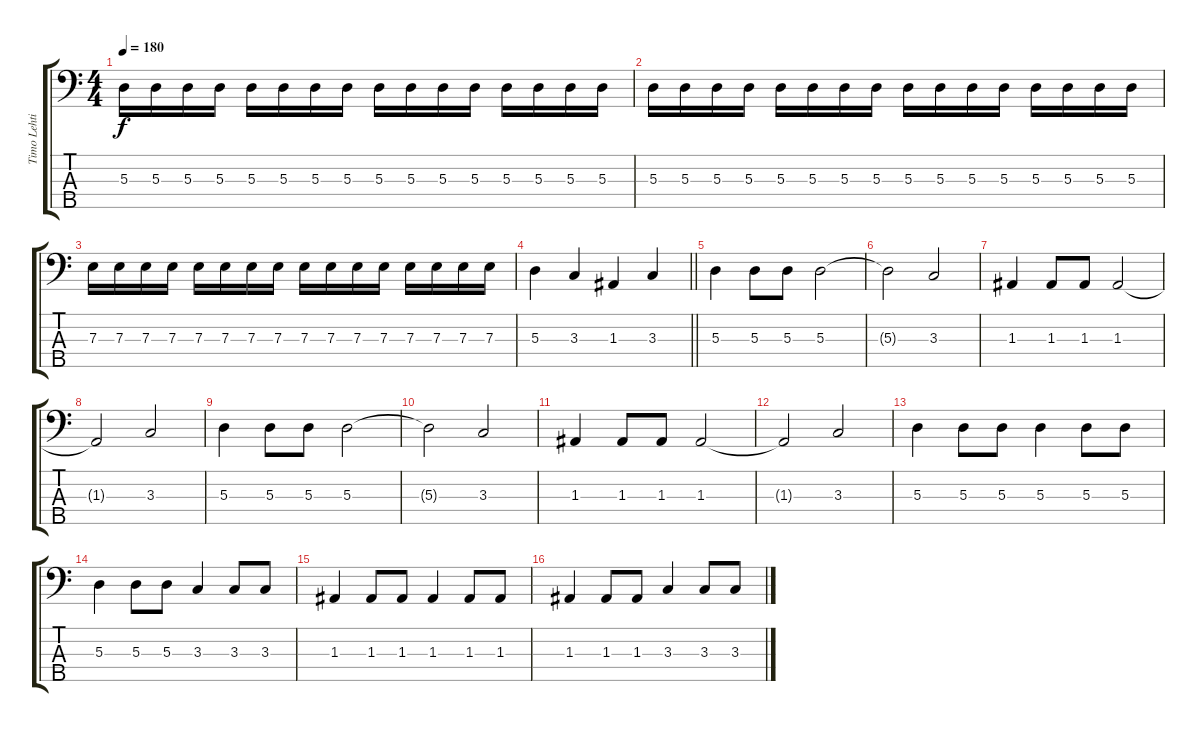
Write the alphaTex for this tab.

\track ("Timo Lehtinen - Bass" "Timo Lehti") {instrument electricbassfinger}
\staff {score tabs}
\tuning (G2 D2 A1 E1 B0) {hide}
\ts (4 4)
\tempo 180
\clef f4
\ks c
5.3.16{dy f} 5.3.16 5.3.16 5.3.16 5.3.16 5.3.16 5.3.16 5.3.16 5.3.16 5.3.16 5.3.16 5.3.16 5.3.16 5.3.16 5.3.16 5.3.16 |
5.3.16 5.3.16 5.3.16 5.3.16 5.3.16 5.3.16 5.3.16 5.3.16 5.3.16 5.3.16 5.3.16 5.3.16 5.3.16 5.3.16 5.3.16 5.3.16 |
7.3.16 7.3.16 7.3.16 7.3.16 7.3.16 7.3.16 7.3.16 7.3.16 7.3.16 7.3.16 7.3.16 7.3.16 7.3.16 7.3.16 7.3.16 7.3.16 |
\barLineRight lightlight
5.3.4 3.3.4 1.3.4 3.3.4 |
\section ("" "")
5.3.4 5.3.8 5.3.8 5.3.2 |
5.3{t}.2 3.3.2 |
1.3.4 1.3.8 1.3.8 1.3.2 |
1.3{t}.2 3.3.2 |
5.3.4 5.3.8 5.3.8 5.3.2 |
5.3{t}.2 3.3.2 |
1.3.4 1.3.8 1.3.8 1.3.2 |
1.3{t}.2 3.3.2 |
5.3.4 5.3.8 5.3.8 5.3.4 5.3.8 5.3.8 |
5.3.4 5.3.8 5.3.8 3.3.4 3.3.8 3.3.8 |
1.3.4 1.3.8 1.3.8 1.3.4 1.3.8 1.3.8 |
1.3.4 1.3.8 1.3.8 3.3.4 3.3.8 3.3.8
